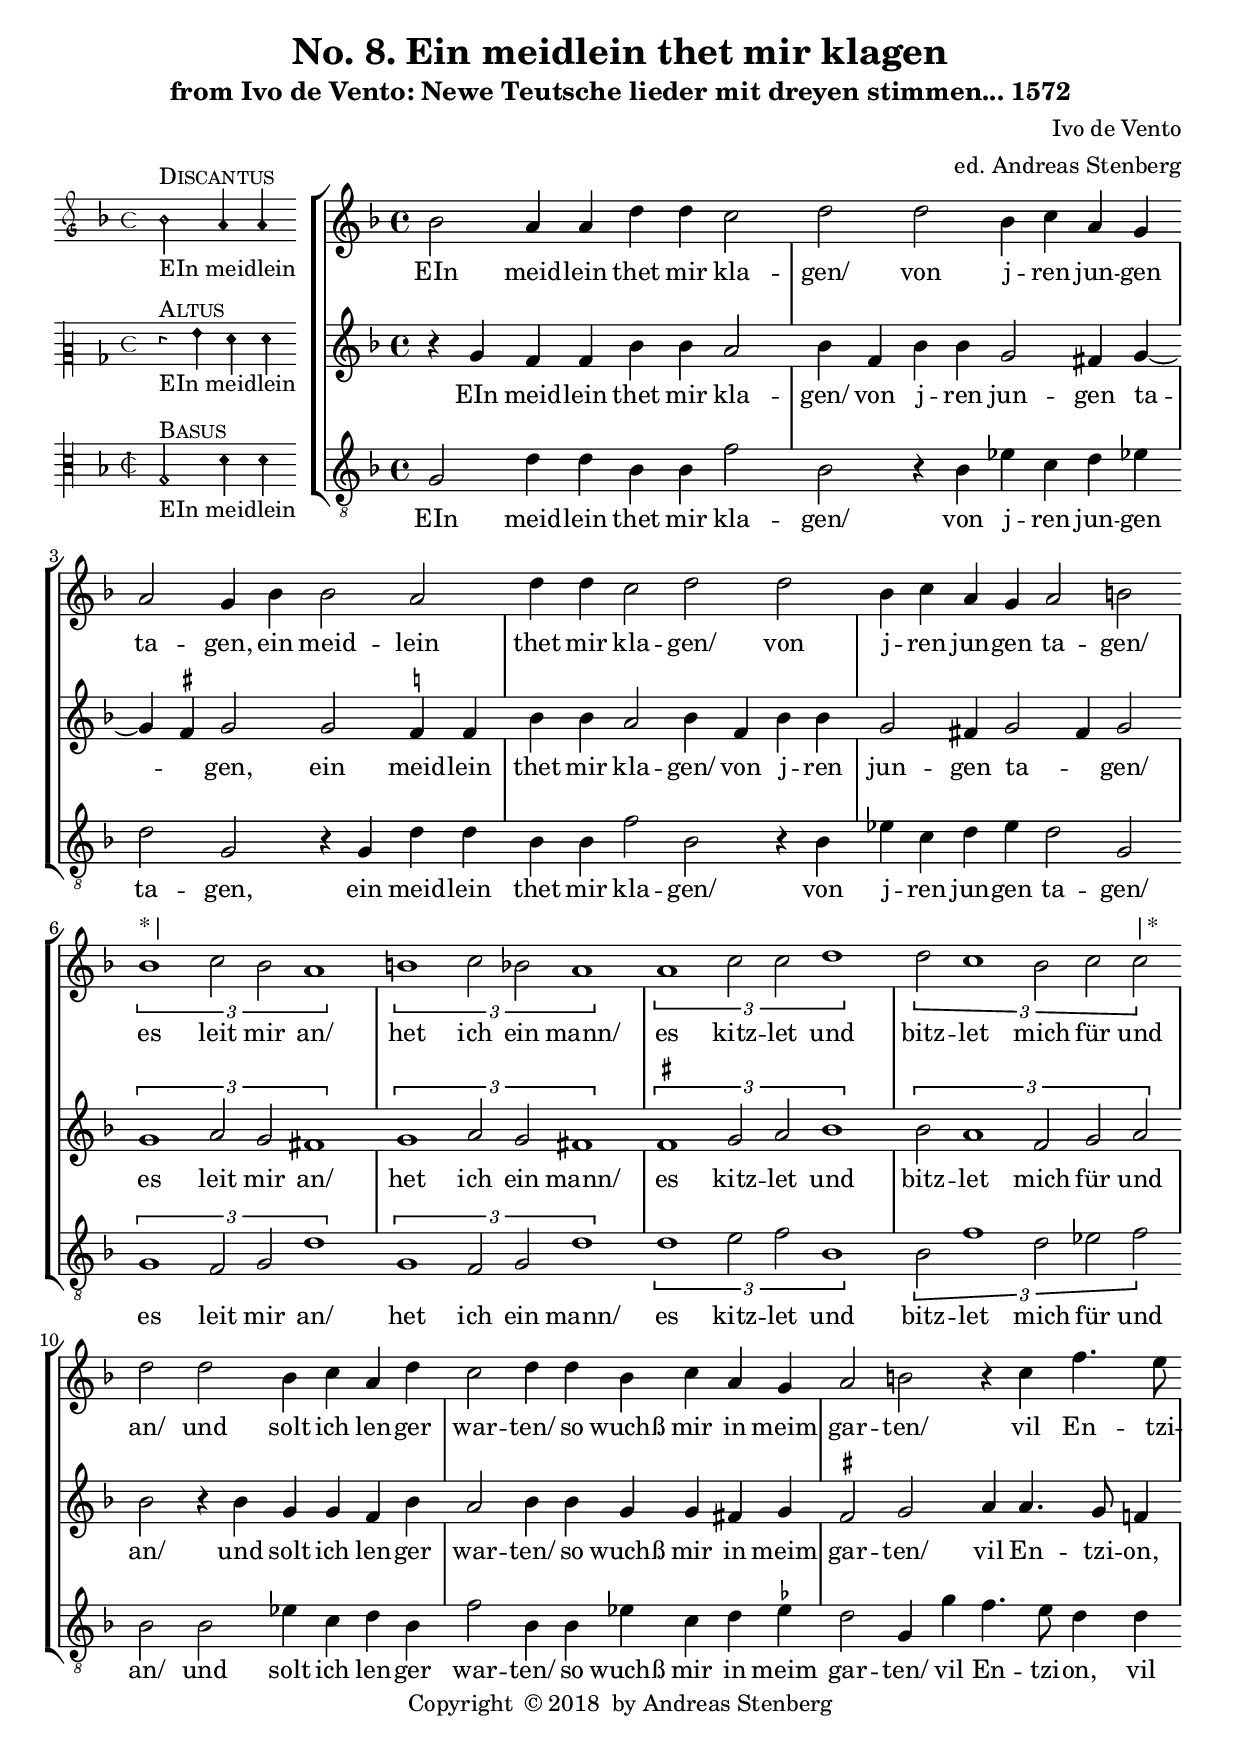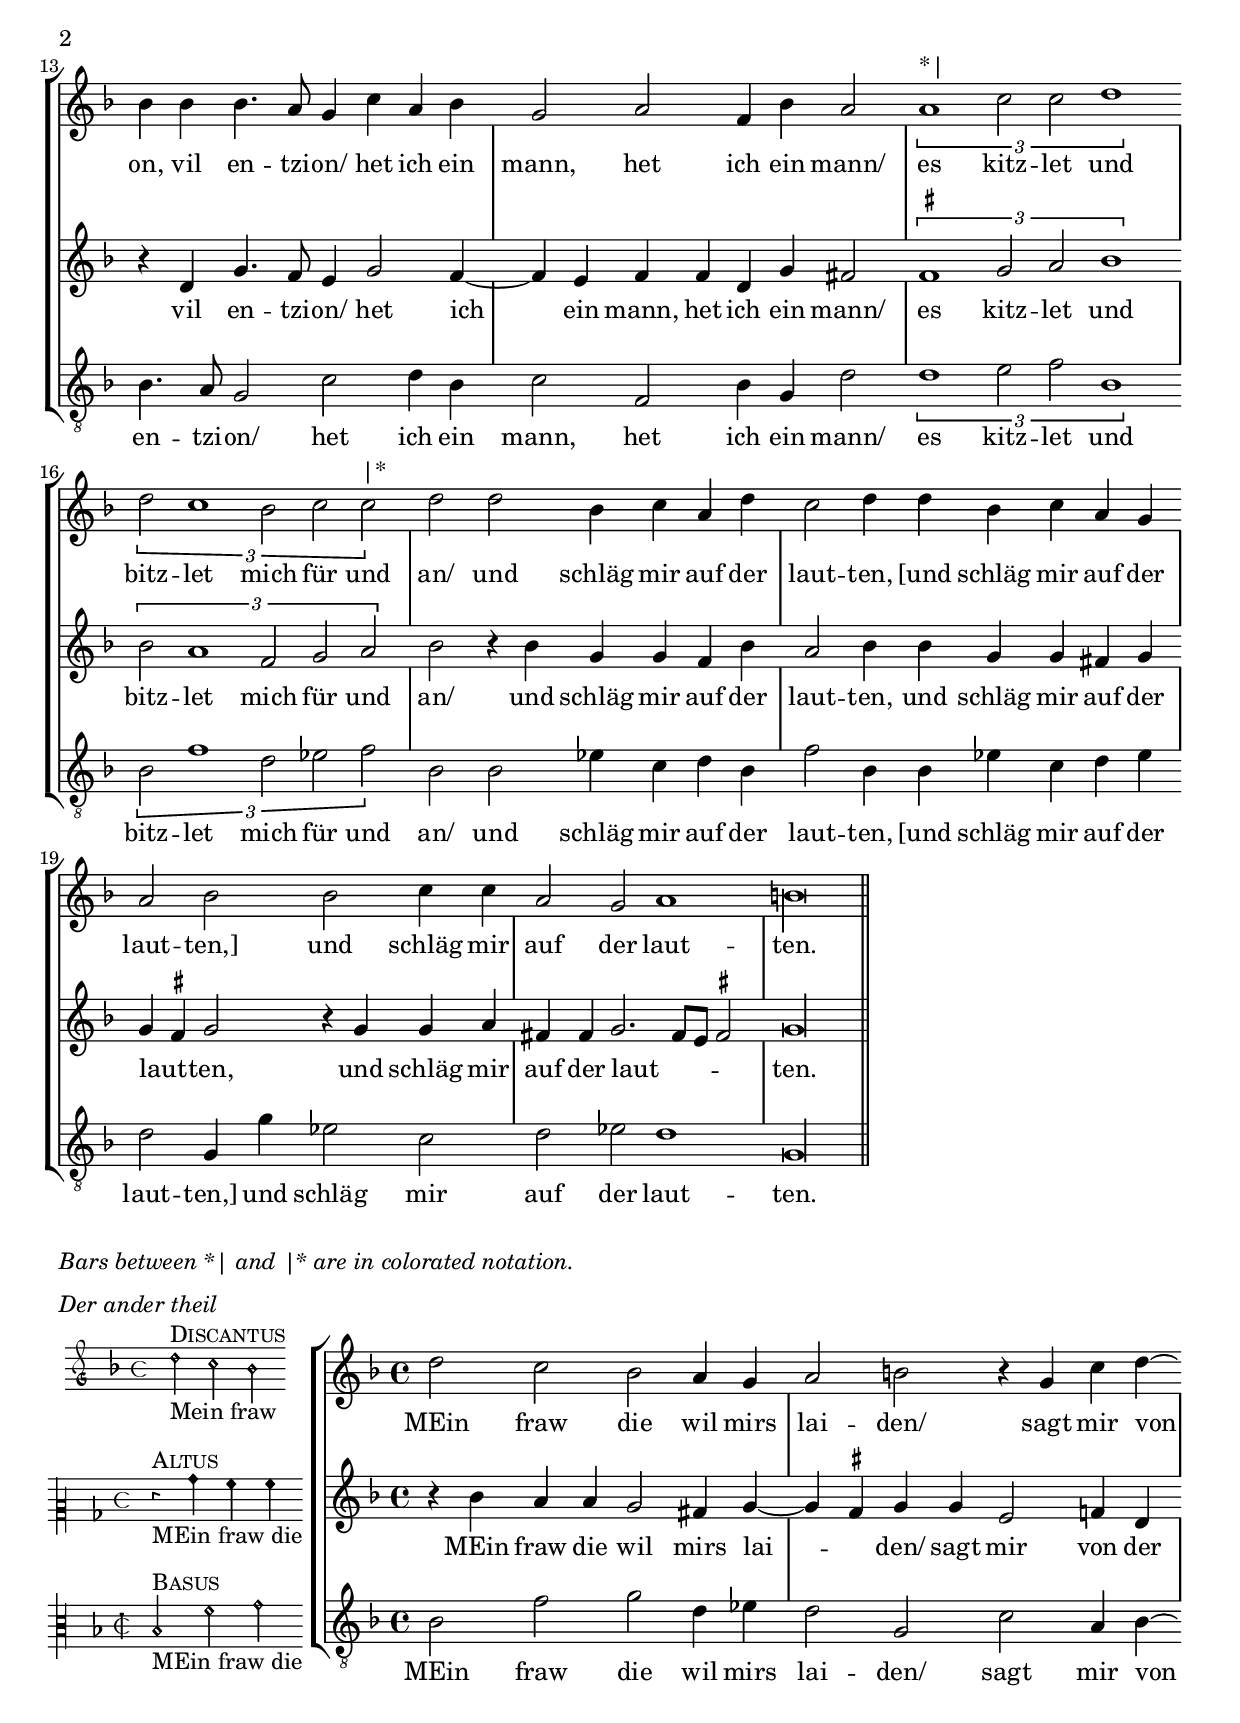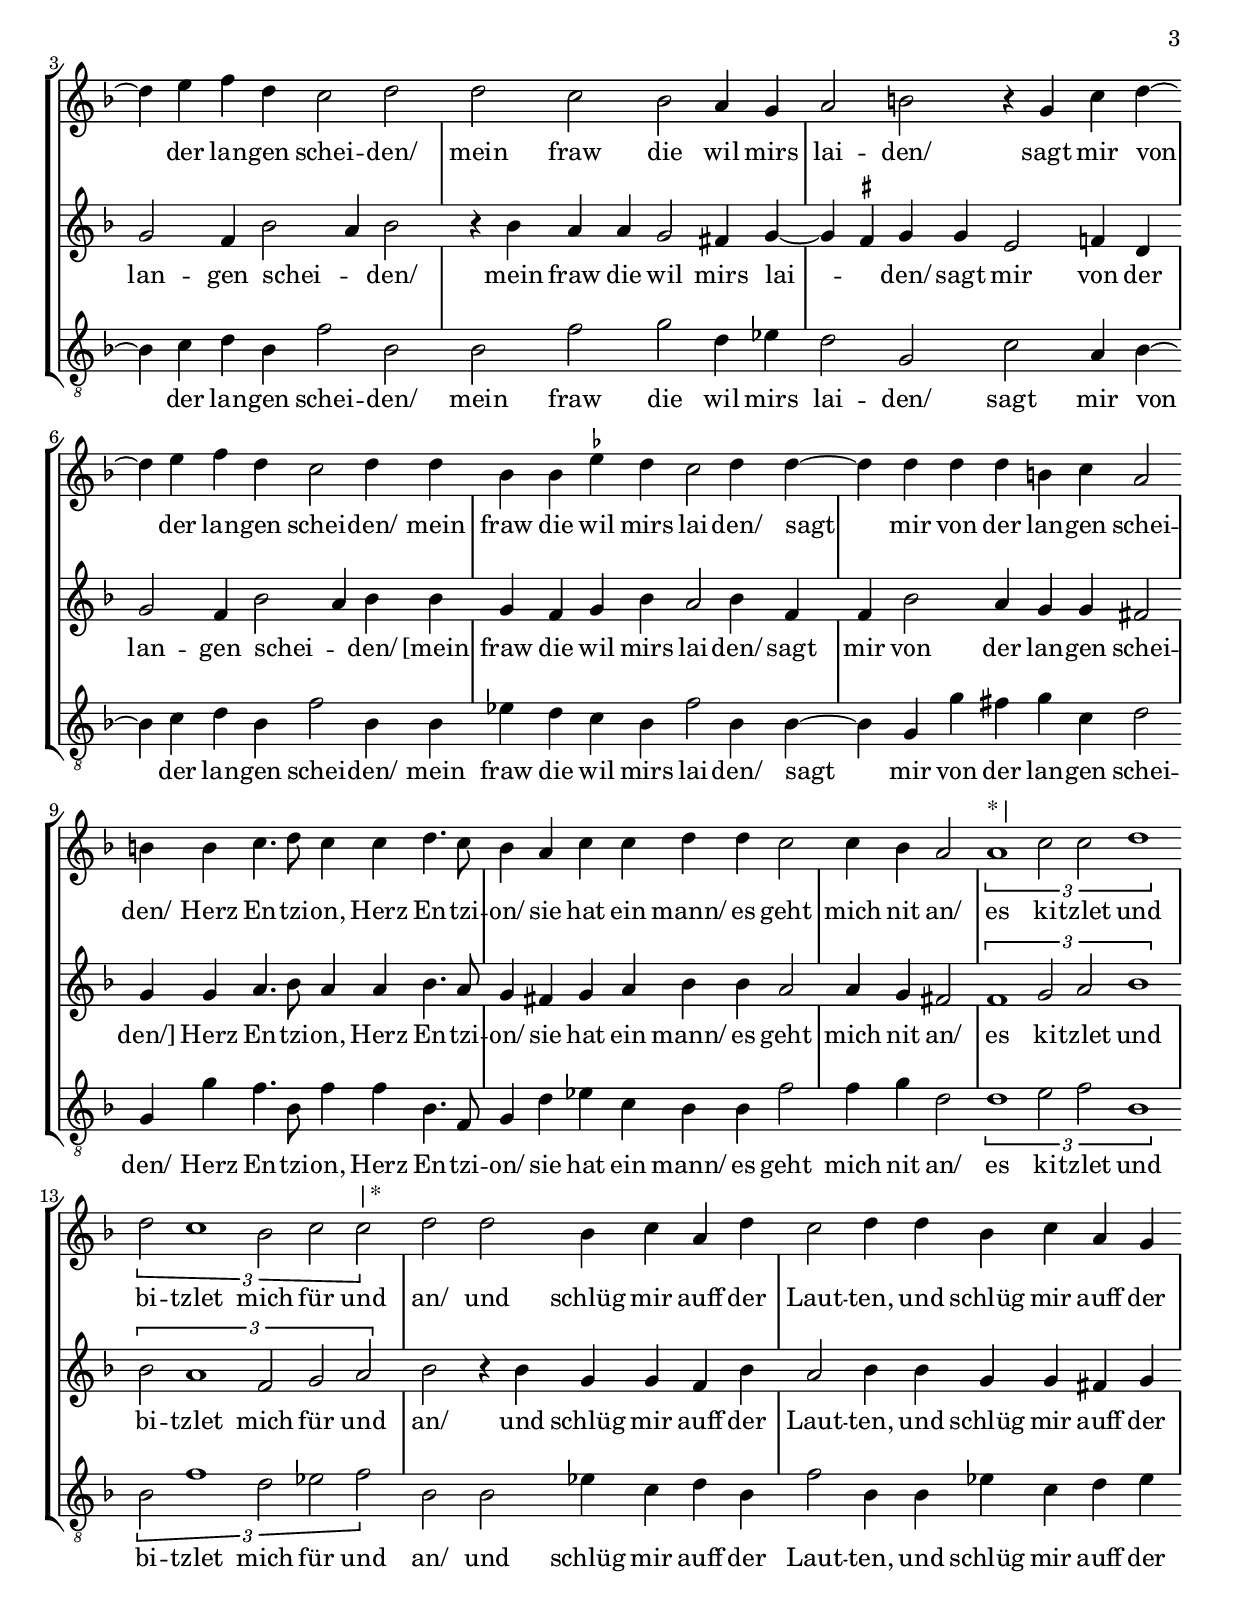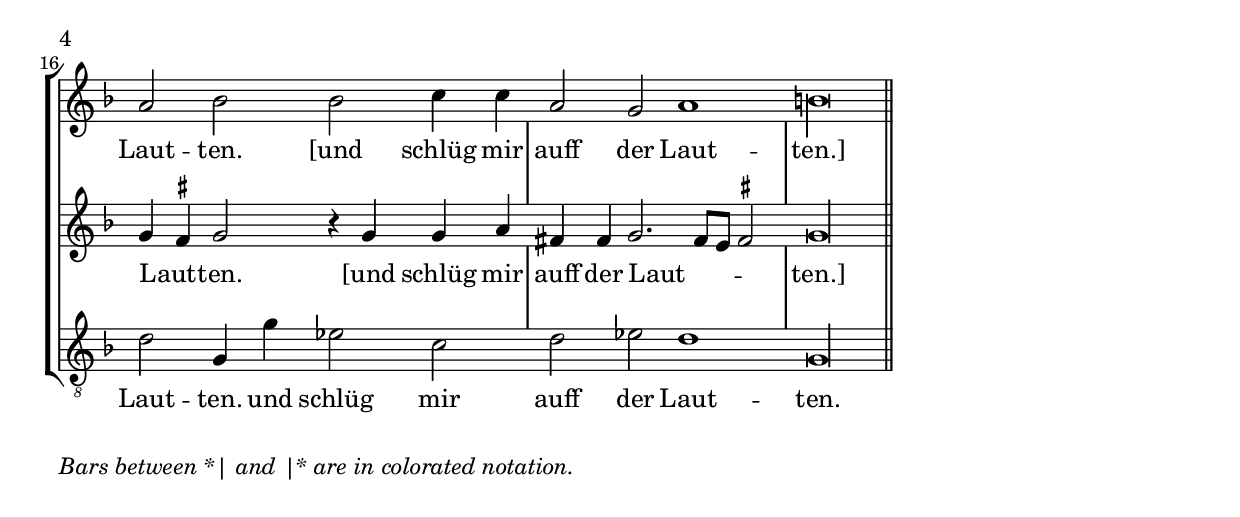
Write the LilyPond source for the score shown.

\version "2.18.0"
\include "deutsch.ly"
ficta = \once \set suggestAccidentals =##t
\header {
  title = "No. 8. Ein meidlein thet mir klagen"
  subtitle = "from Ivo de Vento: Newe Teutsche lieder mit dreyen stimmen... 1572"
  composer = "Ivo de Vento"
  arranger = "ed. Andreas Stenberg"
  poet = ""
  meter =""
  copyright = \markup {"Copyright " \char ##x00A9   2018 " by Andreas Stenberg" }
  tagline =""
}
global = {
  \key f \major
}

sopMusic = \relative c'' {

  \set Score.tempoHideNote = ##t
  \tempo 2 = 80
  \time 4/4
  \set Timing.measureLength = #(ly:make-moment 4/2)
  \override Staff.BarLine.transparent = ##t
  b2 a4 a4 d4 d4 c2
  d2 d2 b4 c4 a4 g4				%% end of first line in orig.
  a2 g4 b4 b2 a2
  d4 d4 c2 d2 d2
  b4 c4 a4 g4					%% end of second line
  a2 h2
  \tempo 1 = 80
  \tuplet 3/2 { b1^"*|" c2 b2 a1 }
  \tuplet 3/2 { h1 c2 b2 a1 }
  \tuplet 3/2 { a1 c2 c2 d1 }
  \tuplet 3/2 { d2 c1 b2 c2 c2^"|*" }		%% end of third line
  \tempo 2 = 80
  d2 d2 b4 c4 a4 d4
  c2 d4 d4 b4 c4 a4 g4
  a2 h2 r4 c4 f4. e8				%% end of fourth line and first page
  b4 b4 b4. a8 g4 c4 a4 b4
  g2 a2 f4 b4 a2
  \tempo 1 = 80
  \tuplet 3/2 { a1^"*|" c2 c2 d1 }
  \tuplet 3/2 { d2 c1 b2 c2 c2^"|*" }		%% end of fifth line (first on second page)
  \tempo 2 = 80
  d2 d2 b4 c4 a4 d4
  c2 d4 d4 b4 c4 a4 g4
  a2 b2 b2 c4 c4
  a2 g2 a1
  \cadenzaOn
  h\longa
  \revert Staff.BarLine.transparent
  \bar "||"
}
sopWords = \lyricmode {
  EIn meid -- lein thet mir kla -- gen/
  von j -- ren jun -- gen ta -- gen,
  ein meid -- lein thet mir kla -- gen/
  von j -- ren jun -- gen ta -- gen/
  es leit mir an/
  het ich ein mann/
  es kitz -- let und bitz -- let mich für und an/
  und solt ich len -- ger war -- ten/
  so wuchß mir in meim gar -- ten/
  vil En -- tzi -- on, vil en -- tzi -- on/
  het ich ein mann, het ich ein mann/
  es kitz -- let und bitz -- let mich für und an/
  und schläg mir auf der laut -- ten,
  [und schläg mir auf der laut -- ten,]
  und schläg mir auf der laut -- ten.
}
altoMusic = \relative c' {
  \override Staff.BarLine.transparent = ##t
  r4 g'4 f4 f4 b4 b4 a2
  b4 f4 b4 b4 g2 fis4 g4~\melisma
  g4 \ficta fis4\melismaEnd g2					%% end of first line in orig.
  g2 \ficta f4 f4
  b4 b4 a2 b4 f4 b4 b4
  g2 fis4 g2\melisma \ficta fis4\melismaEnd g2					%% end of second line
  \tuplet 3/2 { g1 a2 g2 fis1 }
  \tuplet 3/2 { g1 a2 g2 fis1 }
  \tuplet 3/2 { \ficta fis1 g2 a2 b1 }
  \tuplet 3/2 { b2 a1 f2 g2 a2 }
  b2 r4 b4							%% end of third line
  g4 g4 f4 b4
  a2 b4 b4 g4 g4 fis4 g4
  \ficta fis2 g2 a4 a4. g8 f4
  r4 d4 g4. f8 							%% end o fourth line and first page
  e4 g2 f4~
  f4 e4 f4 f4 d4 g4 fis2
  \tuplet 3/2 { \ficta fis1 g2 a2 b1 }
  \tuplet 3/2 { b2 a1 f2 g2 a2 }
  b2 r4 b4							%% end of fifth line (first on second page)
  g4 g4 f4 b4
  a2 b4 b4 g4 g4 fis4 g4
  g4\melisma \ficta fis4\melismaEnd g2 r4 g4 g4 a4					%% end of sixth line
  fis4 fis4 g2.\melisma \ficta fis8 e8 \ficta fis!2\melismaEnd
  \cadenzaOn
  g\longa
  \revert Staff.BarLine.transparent
}
altoWords = \lyricmode {
  EIn meid -- lein thet mir kla -- gen/
  von j -- ren jun -- gen ta -- gen,
  ein meid -- lein thet mir kla -- gen/
  von j -- ren jun -- gen ta -- gen/
  es leit mir an/
  het ich ein mann/
  es kitz -- let und bitz -- let mich für und an/
  und solt ich len -- ger war -- ten/
  so wuchß mir in meim gar -- ten/
  vil En -- tzi -- on, vil en -- tzi -- on/
  het ich ein mann, het ich ein mann/
  es kitz -- let und bitz -- let mich für und an/
  und schläg mir auf der laut -- ten,
  und schläg mir auf der laut -- ten,
  und schläg mir auf der laut -- ten.
}

bassMusic = \relative c {
  \override Staff.BarLine.transparent = ##t
  g'2 d'4 d4 b4 b4 f'2
  b,2 r4 b4 es4 c4 d4 es!4
  d2 g,2							%% end of first line
  r4 g4 d'4 d4
  b4 b4 f'2 b,2 r4 b4
  es4 c4 d4 es4							%% end of second line
  d2 g,2
  \tuplet 3/2 { g1 f2 g2 d'1 }
  \tuplet 3/2 { g,1 f2 g2 d'1 }
  \tuplet 3/2 { d1 e2 f2 b,1 }
  \tuplet 3/2 { b2 f'1 d2 es2 f2 }
  b,2 b2							%% end of third line
  es4 c4 d4 b4
  f'2 b,4 b4 es4 c4 d4 \ficta es!4
  d2 g,4 g'4 f4. e8 d4 d4					%% end of fourth line and first page
  b4. a8 g2 c2 d4 b4
  c2 f,2 b4 g4 d'2
  \tuplet 3/2 { d1 e2 f2 b,1 }
  \tuplet 3/2 { b2 f'1 d2 es2 f2 }				%% end of fifth line
  b,2 b2 es4 c4 d4 b4
  f'2 b,4 b4 es4 c4 d4 es4
  d2 g,4 g'4 es2 c2
  d2 es2 d1
  \cadenzaOn
  g,\longa
  \revert Staff.BarLine.transparent
}
bassWords = \lyricmode {
  EIn meid -- lein thet mir kla -- gen/
  von j -- ren jun -- gen ta -- gen,
  ein meid -- lein thet mir kla -- gen/
  von j -- ren jun -- gen ta -- gen/
  es leit mir an/
  het ich ein mann/
  es kitz -- let und bitz -- let mich für und an/
  und solt ich len -- ger war -- ten/
  so wuchß mir in meim gar -- ten/
  vil En -- tzi -- on, vil en -- tzi -- on/
  het ich ein mann, het ich ein mann/
  es kitz -- let und bitz -- let mich für und an/
  und schläg mir auf der laut -- ten,
  [und schläg mir auf der laut -- ten,]
  und schläg mir auf der laut -- ten.
}
incipitDiscantus = \markup {
  \score {
    {
      %      \set Staff.instrumentName = #"Tenor "
      \override NoteHead.style = #'neomensural
      \override Rest.style = #'neomensural
      \override Staff.TimeSignature.style = #'mensural
      \cadenzaOn
      \clef "petrucci-g"
      \key f \major
      \time 4/4

      b'2^\markup { \smallCaps"Discantus"} _"EIn meidlein"
      a'4 a'4
    }
    \layout {
      \context {
        \Voice
        \remove "Ligature_bracket_engraver"
        \consists "Mensural_ligature_engraver"
      }
      line-width = 4.5\cm
    }
  }
}


incipitAltus = \markup {
  \score {
    {
      %      \set Staff.instrumentName = #"Tenor "
      \override NoteHead.style = #'neomensural
      \override Rest.style = #'neomensural
      \override Staff.TimeSignature.style = #'mensural
      \cadenzaOn
      \clef "petrucci-c2"
      \key f \major
      \time 4/4
      r4^\markup \smallCaps"Altus"_"EIn meidlein"
      g'4 f'4 f'4
    }
    \layout {
      \context {
        \Voice
        \remove "Ligature_bracket_engraver"
        \consists "Mensural_ligature_engraver"
      }
      line-width = 4.5\cm
    }
  }
}

#(append! supported-clefs '(("mensural-f3" . ("clefs.mensural.f" 0 0))))

incipitBassus = \markup {
  \score {
    {
      %      \set Staff.instrumentName = #"Tenor "
      \override NoteHead.style = #'neomensural
      \override Rest.style = #'neomensural
      \override Staff.TimeSignature.style = #'mensural
      \cadenzaOn
      \clef "petrucci-c3"
      \key f \major
      \time 2/2
      g2^\markup \smallCaps"Basus"_"EIn meidlein"
      d'4 d'4
    }
    \layout {
      \context {
        \Voice
        \remove "Ligature_bracket_engraver"
        \consists "Mensural_ligature_engraver"
      }
      line-width = 4.5\cm
    }
  }
}


\score {
  <<
    \new StaffGroup \with {
      \override VerticalAxisGroup.staff-staff-spacing = #'((basic-distance . 12))
    } <<
      \new Staff = treble <<
        \set Staff.instrumentName = \incipitDiscantus
        \new Voice = "sopranos" {
          \set  Staff.midiInstrument ="choir aahs"
          %	\voiceOne
          << \global \sopMusic >>
        }
      >>
      \new Lyrics = sopranos { s1 }

      \new Staff = "medius" <<
        \set Staff.instrumentName = \incipitAltus

        \new Voice = "altos" {
          %	\voiceTwo
          \set  Staff.midiInstrument ="choir aahs"
          << \global \altoMusic >>
        }
      >>

      \new Lyrics = "altos" { s1 }

      \new Staff ="basses" {
        \set Staff.instrumentName = \incipitBassus

        \new Voice = "basses" {
          \set  Staff.midiInstrument ="choir aahs"
          \clef "treble_8"
          %	\voiceTwo
          << \global \bassMusic >>
        }
      }
    >>
    \new Lyrics = basses { s1 }

    \context Lyrics = sopranos \lyricsto sopranos \sopWords
    \context Lyrics = altos \lyricsto altos \altoWords
    \context Lyrics = basses \lyricsto basses \bassWords
  >>
  \layout {
    \context {
      \Score
      % no bars in staves
      %      \override BarLine.transparent = ##t

    }
    % the next three instructions keep the lyrics between the bar lines
    \context {
      \Lyrics
      \consists "Bar_engraver"
      \override BarLine.transparent = ##t
    }
    \context {
      \StaffGroup
      \consists "Separating_line_group_engraver"
    }
    \context {
      \Voice
      % no slurs
      \override Slur.transparent = ##t
      % Comment in the below "\remove" command to allow line
      % breaking also at those barlines where a note overlaps
      % into the next bar.  The command is commented out in this
      % short example score, but especially for large scores, you
      % will typically yield better line breaking and thus improve
      % overall spacing if you comment in the following command.
      %\remove "Forbid_line_break_engraver"
    }
    indent = 4.5\cm
  }

}
\markup {
  \column {
 \italic { "Bars between *| and |* are in colorated notation." }
 \vspace #0.5
  }
}
%% second part
global-II = {
  \key f \major
}

sopMusic-II = \relative c'' {

  \set Score.tempoHideNote = ##t
  \tempo 2 = 80
  \time 4/4
  \set Timing.measureLength = #(ly:make-moment 4/2)
  \override Staff.BarLine.transparent = ##t
  d2 c2 b2 a4 g4
  a2 h2 r4 g4 c4 d4~
  d4 e4 f4 d4									%% end of first line in orig.
  c2 d2
  d2 c2 b2 a4 g4
  a2 h2 r4 g4 c4 d4~
  d4 e4 f4 d4									%% end of second line.
  c2 d4 d4
  b4 b4 \ficta es4 d4 c2 d4 d4~
  d4 d4 d4 d4 h4 c4 a2
  h4 h4 c4. d8 									%% end fo third line
  c4 c4 d4. c8
  b4 a4 c4 c4 d4 d4 c2
  \set Timing.measureLength = #(ly:make-moment 2/2)
  c4 b4 a2 
  \set Timing.measureLength = #(ly:make-moment 4/2)
  \tempo 1 = 80
  \tuplet 3/2 { a1^"*|" c2 c2 d1 }							%% end of fourth line  and first page
  \tuplet 3/2 { d2 c1 b2 c2 c2^"|*" }
  \tempo 2 = 80
  d2 d2 b4 c4 a4 d4
  c2 d4 d4 b4 c4 a4 g4								%% end fo fifth line
  a2 b2 b2 c4 c4
  a2 g2 a1
  \cadenzaOn
  h\longa
  \revert Staff.BarLine.transparent
  \bar "||"
}
sopWords-II = \lyricmode {
  MEin fraw die wil mirs lai -- den/ 
  sagt mir von der lan -- gen schei -- den/
  mein fraw die wil mirs lai -- den/ 
  sagt mir von der lan -- gen schei -- den/
  mein fraw die wil mirs lai -- den/ 
  sagt mir von der lan -- gen schei -- den/
  Herz En -- tzi -- on, Herz En -- tzi -- on/
  sie hat ein mann/
  es geht mich nit an/
  es ki -- tzlet und bi -- tzlet mich für und an/
  und schlüg mir auff der Laut -- ten,
  und schlüg mir auff der Laut -- ten.
  [und schlüg mir auff der Laut -- ten.]
}
altoMusic-II = \relative c'' {
  \override Staff.BarLine.transparent = ##t
  r4 b4 a4 a4 g2 fis4 g4~\melisma
  g4 \ficta fis4\melismaEnd g4 g4 e2 f4 d4							%% end of first line in orig.
  g2 f4 b2\melisma a4\melismaEnd b2 
  r4 b4 a4 a4 g2 fis4 g4~\melisma
  g4 \ficta fis4\melismaEnd g4 g4								%% end of second line
  e2 f4 d4 
  g2 f4 b2\melisma a4\melismaEnd b4 b4
  g4 f4 g4 b4 a2 b4 f4
  f4 b2 a4											%% end of third line
  g4 g4 fis2
  g4 g4 a4. b8 a4 a4 b4. a8
  g4 fis4 g4 a4 b4 b4 a2									%5 end of fourth line and first page
  a4 g4 fis2
  \tuplet 3/2 {  f1 g2 a2 b1 }
  \tuplet 3/2 { b2 a1 f2 g2 a2 }
  b2 r4 b4 g4 g4 f4 b4 
  a2 b4 b4											%% end of fifth line (first on second page)
  g4 g4 fis4 g4
  g4\melisma \ficta fis4\melismaEnd g2 r4 g4 g4 a4
  fis4 fis4 g2.\melisma \ficta fis8 e8 \ficta fis!2\melismaEnd
  \cadenzaOn
  g\longa
  \revert Staff.BarLine.transparent
}
altoWords-II = \lyricmode {
  MEin fraw die wil mirs lai -- den/ 
  sagt mir von der lan -- gen schei -- den/
  mein fraw die wil mirs lai -- den/ 
  sagt mir von der lan -- gen schei -- den/
  [mein fraw die wil mirs lai -- den/ 
  sagt mir von der lan -- gen schei -- den/]
  Herz En -- tzi -- on, Herz En -- tzi -- on/
  sie hat ein mann/
  es geht mich nit an/
  es ki -- tzlet und bi -- tzlet mich für und an/
  und schlüg mir auff der Laut -- ten,
  und schlüg mir auff der Laut -- ten.
  [und schlüg mir auff der Laut -- ten.]
}

bassMusic-II = \relative c' {
  \override Staff.BarLine.transparent = ##t
  b2 f'2 g2 d4 es4
  d2 g,2 c2 a4 b4~
  b4 c4 d4 b4											%% end of first line in orig
  f'2 b,2 
  b2 f'2 g2 d4 es4 
  d2 g,2 c2 a4 b4~
  b4 c4 d4 b4											%% end of second line
  f'2 b,4 b4
  es4 d4 c4 b4 f'2 b,4 b4~
  b4 g4 g'4 fis4 g4 c,4 d2 				%% this bar in orig. ~b4 g4 g'4 fis4 g4 c,4 d4
  g,4 g'4 f4. b,8										%% en dof fourth line an first page
  f'4 f4 b,4. f8
  g4 d'4 es4 c4 b4 b4 f'2
  f4 g4 d2
  \tuplet 3/2 { d1 e2 f2 b,1 }				%% end of fourth line and first page
  \tuplet 3/2 { b2 f'1 d2 es2 f2 }
  b,2 b2 es4 c4 d4 b4
  f'2 b,4 b4 es4 c4 d4 es4				%% end of fifth line (first on second page)
  d2 g,4 g'4 es2 c2
  d2 es2 d1
  \cadenzaOn
  g,\longa
  \revert Staff.BarLine.transparent
}
bassWords-II = \lyricmode {
  MEin fraw die wil mirs lai -- den/ 
  sagt mir von der lan -- gen schei -- den/
  mein fraw die wil mirs lai -- den/ 
  sagt mir von der lan -- gen schei -- den/
  mein fraw die wil mirs lai -- den/ 
  sagt mir von der lan -- gen schei -- den/
  Herz En -- tzi -- on, Herz En -- tzi -- on/
  sie hat ein mann/
  es geht mich nit an/
  es ki -- tzlet und bi -- tzlet mich für und an/
  und schlüg mir auff der Laut -- ten,
  und schlüg mir auff der Laut -- ten.
  und schlüg mir auff der Laut -- ten.
}
incipitDiscantus-II = \markup {
  \score {
    {
      %      \set Staff.instrumentName = #"Tenor "
      \override NoteHead.style = #'neomensural
      \override Rest.style = #'neomensural
      \override Staff.TimeSignature.style = #'mensural
      \cadenzaOn
      \clef "petrucci-g"
      \key f \major
      \time 4/4

      d''2 ^\markup { \smallCaps"Discantus"} _"Mein fraw"
      c''2 b'2
    }
    \layout {
      \context {
        \Voice
        \remove "Ligature_bracket_engraver"
        \consists "Mensural_ligature_engraver"
      }
      line-width = 4.5\cm
    }
  }
}


incipitAltus-II = \markup {
  \score {
    {
      %      \set Staff.instrumentName = #"Tenor "
      \override NoteHead.style = #'neomensural
      \override Rest.style = #'neomensural
      \override Staff.TimeSignature.style = #'mensural
      \cadenzaOn
      \clef "petrucci-c2"
      \key f \major
      \time 4/4
      r4^\markup \smallCaps"Altus"_"MEin fraw die"
      b'4 a'4 a'4
    }
    \layout {
      \context {
        \Voice
        \remove "Ligature_bracket_engraver"
        \consists "Mensural_ligature_engraver"
      }
      line-width = 4.5\cm
    }
  }
}

#(append! supported-clefs '(("mensural-f3" . ("clefs.mensural.f" 0 0))))

incipitBassus-II = \markup {
  \score {
    {
      %      \set Staff.instrumentName = #"Tenor "
      \override NoteHead.style = #'neomensural
      \override Rest.style = #'neomensural
      \override Staff.TimeSignature.style = #'mensural
      \cadenzaOn
      \clef "petrucci-c3"
      \key f \major
      \time 2/2
      b2^\markup \smallCaps"Basus"_"MEin fraw die"
      f'2 g'2
    }
    \layout {
      \context {
        \Voice
        \remove "Ligature_bracket_engraver"
        \consists "Mensural_ligature_engraver"
      }
      line-width = 4.5\cm
    }
  }
}


\score {
  <<
    \new StaffGroup \with {
      \override VerticalAxisGroup.staff-staff-spacing = #'((basic-distance . 12))
    } <<
      \new Staff = treble <<
        \set Staff.instrumentName = \incipitDiscantus-II
        \new Voice = "sopranos" {
          \set  Staff.midiInstrument ="choir aahs"
          %	\voiceOne
          << \global-II \sopMusic-II >>
        }
      >>
      \new Lyrics = sopranos { s1 }

      \new Staff = "medius" <<
        \set Staff.instrumentName = \incipitAltus-II

        \new Voice = "altos" {
          %	\voiceTwo
          \set  Staff.midiInstrument ="choir aahs"
          << \global-II \altoMusic-II >>
        }
      >>

      \new Lyrics = "altos" { s1 }

      \new Staff ="basses" {
        \set Staff.instrumentName = \incipitBassus-II

        \new Voice = "basses" {
          \set  Staff.midiInstrument ="choir aahs"
          \clef "treble_8"
          %	\voiceTwo
          << \global-II \bassMusic-II >>
        }
      }
    >>
    \new Lyrics = basses { s1 }

    \context Lyrics = sopranos \lyricsto sopranos \sopWords-II
    \context Lyrics = altos \lyricsto altos \altoWords-II
    \context Lyrics = basses \lyricsto basses \bassWords-II
  >>
  \layout {
    \context {
      \Score
      % no bars in staves
      %      \override BarLine.transparent = ##t

    }
    % the next three instructions keep the lyrics between the bar lines
    \context {
      \Lyrics
      \consists "Bar_engraver"
      \override BarLine.transparent = ##t
    }
    \context {
      \StaffGroup
      \consists "Separating_line_group_engraver"
    }
    \context {
      \Voice
      % no slurs
      \override Slur.transparent = ##t
      % Comment in the below "\remove" command to allow line
      % breaking also at those barlines where a note overlaps
      % into the next bar.  The command is commented out in this
      % short example score, but especially for large scores, you
      % will typically yield better line breaking and thus improve
      % overall spacing if you comment in the following command.
      %\remove "Forbid_line_break_engraver"
    }
    indent = 4.5\cm
  }
  \header {
    piece = \markup \column { \italic "Der ander theil" \vspace #0.5 }
  }
}
\markup {
  \column {
 \italic { "Bars between *| and |* are in colorated notation." }
 \vspace #0.5
  }
}
%% for midi
\score {
  <<
    \new StaffGroup <<
      \new Staff = treble <<
        \set Staff.instrumentName = \incipitDiscantus
        \new Voice = "sopranos" {
          \set  Staff.midiInstrument ="choir aahs"
          %	\voiceOne
          << \global {\sopMusic s1 \sopMusic-II}>>
        }
      >>
      \new Lyrics = sopranos { s1 }

      \new Staff = "medius" <<
        \set Staff.instrumentName = \incipitAltus

        \new Voice = "altos" {
          %	\voiceTwo
          \set  Staff.midiInstrument ="choir aahs"
          << \global { \altoMusic s1 \altoMusic-II } >>
        }
      >>

      \new Lyrics = "altos" { s1 }

      \new Staff ="basses" {
        \set Staff.instrumentName = \incipitBassus

        \new Voice = "basses" {
          \set  Staff.midiInstrument ="choir aahs"
          \clef "G_8"
          %	\voiceTwo
          << \global { \bassMusic s1 \bassMusic-II } >>
        }
      }
    >>
    \new Lyrics = basses { s1 }

    \context Lyrics = sopranos \lyricsto sopranos \sopWords \sopWords-II
    \context Lyrics = altos \lyricsto altos \altoWords \altoWords-II
    \context Lyrics = basses \lyricsto basses \bassWords \bassWords-II
  >>
  \midi {}
}
\paper {
  ragged-bottom = ##t
  ragged-last-bottom = ##t
  ragged-last = ##t
}

%{
convert-ly.py (GNU LilyPond) 2.18.2  convert-ly.py: Processing `'...
Applying conversion: 2.15.7, 2.15.9, 2.15.10, 2.15.16, 2.15.17,
2.15.18, 2.15.19, 2.15.20, 2.15.25, 2.15.32, 2.15.39, 2.15.40,
2.15.42, 2.15.43, 2.16.0, 2.17.0, 2.17.4, 2.17.5, 2.17.6, 2.17.11,
2.17.14, 2.17.15, 2.17.18, 2.17.19, 2.17.20, 2.17.25, 2.17.27,
2.17.29, 2.17.97, 2.18.0
%}
